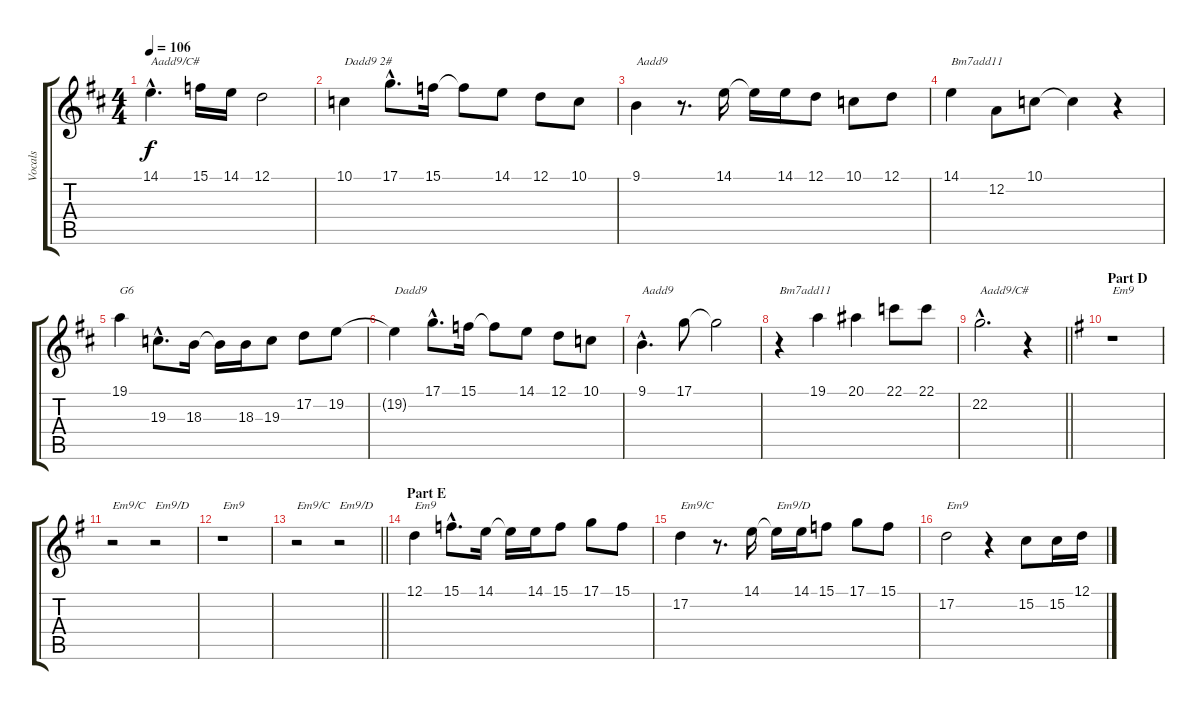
\track ("Vocals" "Vocals") {instrument trumpet}
\staff {score tabs}
\tuning (D4 A3 F3 C3 G2 D2) {hide}
\ts (4 4)
\tempo 106
\clef g2
\ks d
14.1{hac}.4{d txt "Aadd9/C#" dy f} 15.1.16 14.1.16 12.1.2 |
10.1.4{txt "Dadd9 2#"} 17.1{hac}.8{d} 15.1.16 15.1{t}.8 14.1.8 12.1.8 10.1.8 |
9.1.4{txt "Aadd9"} r.8{d} 14.1.16 14.1{t}.16 14.1.16 12.1.8 10.1.8 12.1.8 |
14.1.4{txt "Bm7add11"} 12.2.8 10.1.8 10.1{t}.4 r.4 |
19.1.4{txt "G6"} 19.3{hac}.8{d} 18.3.16 18.3{t}.16 18.3.16 19.3.8 17.2.8 19.2.8 |
19.2{t}.4{txt "Dadd9"} 17.1{hac}.8{d} 15.1.16 15.1{t}.8 14.1.8 12.1.8 10.1.8 |
9.1{hac}.4{d txt "Aadd9"} 17.1.8 17.1{t}.2 |
r.4{txt "Bm7add11"} 19.1.4 20.1.4 22.1.8 22.1.8 |
\barLineRight lightlight
22.2{hac}.2{d txt "Aadd9/C#"} r.4 |
\section ("" "Part D")
\ks g
r.1{txt "Em9"} |
r.2{txt "Em9/C"} r.2{txt "Em9/D"} |
r.1{txt "Em9"} |
\barLineRight lightlight
r.2{txt "Em9/C"} r.2{txt "Em9/D"} |
\section ("" "Part E")
12.1.4{txt "Em9"} 15.1{hac}.8{d} 14.1.16 14.1{t}.16 14.1.16 15.1.8 17.1.8 15.1.8 |
17.2.4{txt "Em9/C"} r.8{d} 14.1.16 14.1{t}.16{txt "Em9/D"} 14.1.16 15.1.8 17.1.8 15.1.8 |
17.2.2{txt "Em9"} r.4 15.2.8 15.2.16 12.1.16
